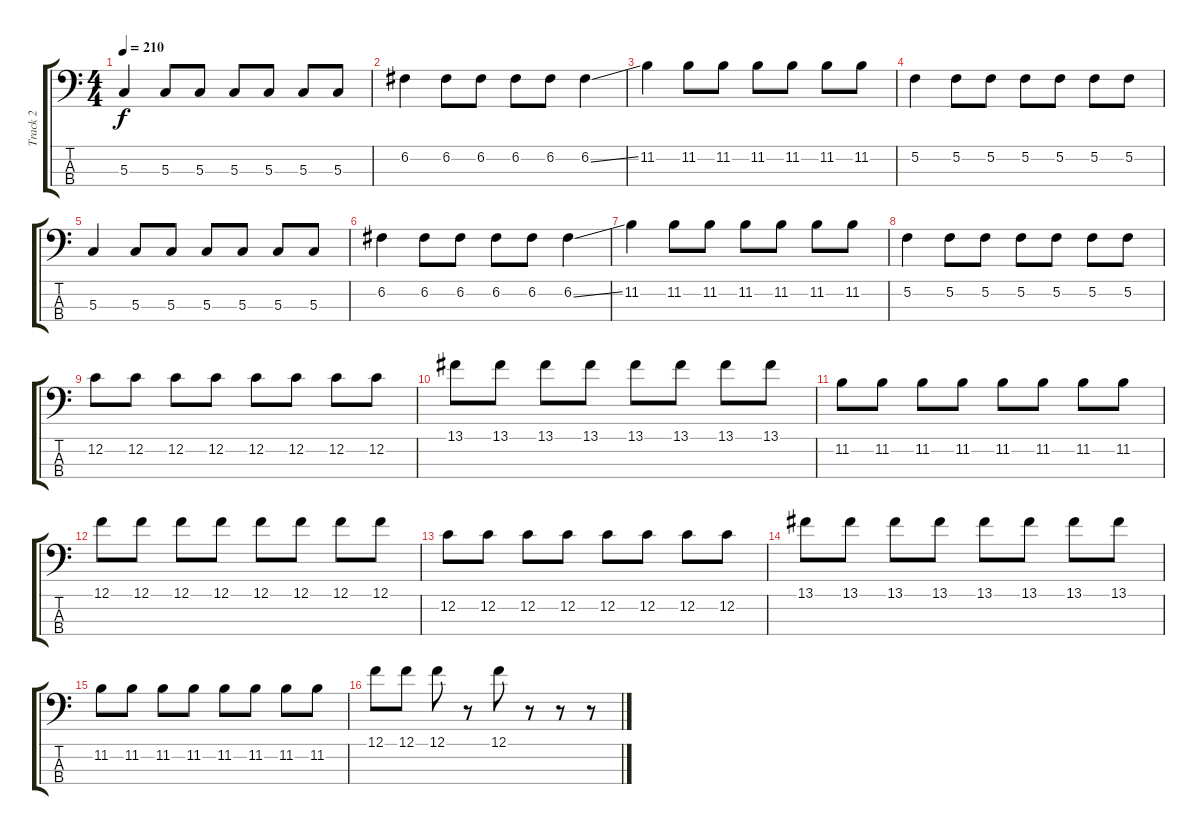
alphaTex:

\track ("Track 2" "Track 2") {instrument electricbassfinger}
\staff {score tabs}
\tuning (F2 C2 G1 C1) {hide}
\ts (4 4)
\tempo 210
\clef f4
\ks c
5.3.4{dy f instrument electricbassfinger} 5.3.8 5.3.8 5.3.8 5.3.8 5.3.8 5.3.8 |
6.2.4 6.2.8 6.2.8 6.2.8 6.2.8 6.2{ss}.4 |
11.2.4 11.2.8 11.2.8 11.2.8 11.2.8 11.2.8 11.2.8 |
5.2.4 5.2.8 5.2.8 5.2.8 5.2.8 5.2.8 5.2.8 |
5.3.4 5.3.8 5.3.8 5.3.8 5.3.8 5.3.8 5.3.8 |
6.2.4 6.2.8 6.2.8 6.2.8 6.2.8 6.2{ss}.4 |
11.2.4 11.2.8 11.2.8 11.2.8 11.2.8 11.2.8 11.2.8 |
5.2.4 5.2.8 5.2.8 5.2.8 5.2.8 5.2.8 5.2.8 |
12.2.8 12.2.8 12.2.8 12.2.8 12.2.8 12.2.8 12.2.8 12.2.8 |
13.1.8 13.1.8 13.1.8 13.1.8 13.1.8 13.1.8 13.1.8 13.1.8 |
11.2.8 11.2.8 11.2.8 11.2.8 11.2.8 11.2.8 11.2.8 11.2.8 |
12.1.8 12.1.8 12.1.8 12.1.8 12.1.8 12.1.8 12.1.8 12.1.8 |
12.2.8 12.2.8 12.2.8 12.2.8 12.2.8 12.2.8 12.2.8 12.2.8 |
13.1.8 13.1.8 13.1.8 13.1.8 13.1.8 13.1.8 13.1.8 13.1.8 |
11.2.8 11.2.8 11.2.8 11.2.8 11.2.8 11.2.8 11.2.8 11.2.8 |
12.1.8 12.1.8 12.1.8 r.8 12.1.8 r.8 r.8 r.8
